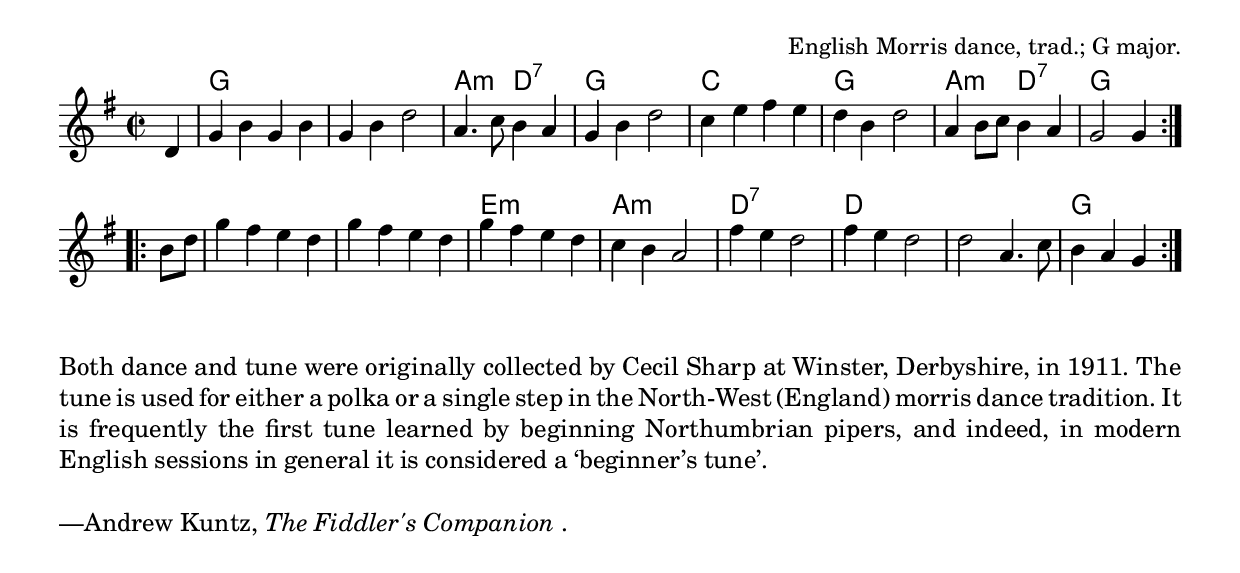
\version "2.18.2"
\include "util.ly"

\tocItem \markup "Winster Gallop"

\score {
  <<
    \relative d' {
      \time 2/2
      \key g \major

      \repeat volta 2 {
        \partial 4 d4 |
        g4 b g b |
        g4 b d2 |
        a4. c8 b4 a |
        g4 b d2 |

        c4 e fis e |
        d4 b d2 |
        a4 b8 c b4 a |
        g2 g4
      }

      \repeat volta 2 {
        b8 d |
        g4 fis e d |
        g4 fis e d |
        g4 fis e d |
        c4 b a2 |
        fis'4 e d2 |
        fis4 e d2 |
        d2 a4. c8 |
        b4 a g
      }
    }

    \chords {
      \time 2/2
      \set chordChanges = ##t

      \repeat volta 2 {
        \partial 4 s4 |
        g1 | g1 | a2:m d2:7 | g1 |
        c1 | g1 | a2:m d2:7 | g2~g4
      }
      \repeat volta 2 {
        s4 |
        g1 | g1 | e1:m | a1:m |
        d1:7 | d1 | d1 | g2~g4
      }
    }
  >>

  \header {
    title = "Winster Gallop"
    opus = "English Morris dance, trad.; G major."
  }
  \layout{indent=0}
}

\markuplist {
  \paragraph {
    Both dance and tune were originally collected by Cecil Sharp at Winster,
    Derbyshire, in 1911. The tune is used for either a polka or a single step
    in the North‑West (England) morris dance tradition. It is frequently the
    first tune learned by beginning Northumbrian pipers, and indeed, in modern
    English sessions in general it is considered a ‘beginner’s tune’.
  }
  \paragraph {
    —Andrew Kuntz, \italic{The Fiddler's Companion}.
  }
}
